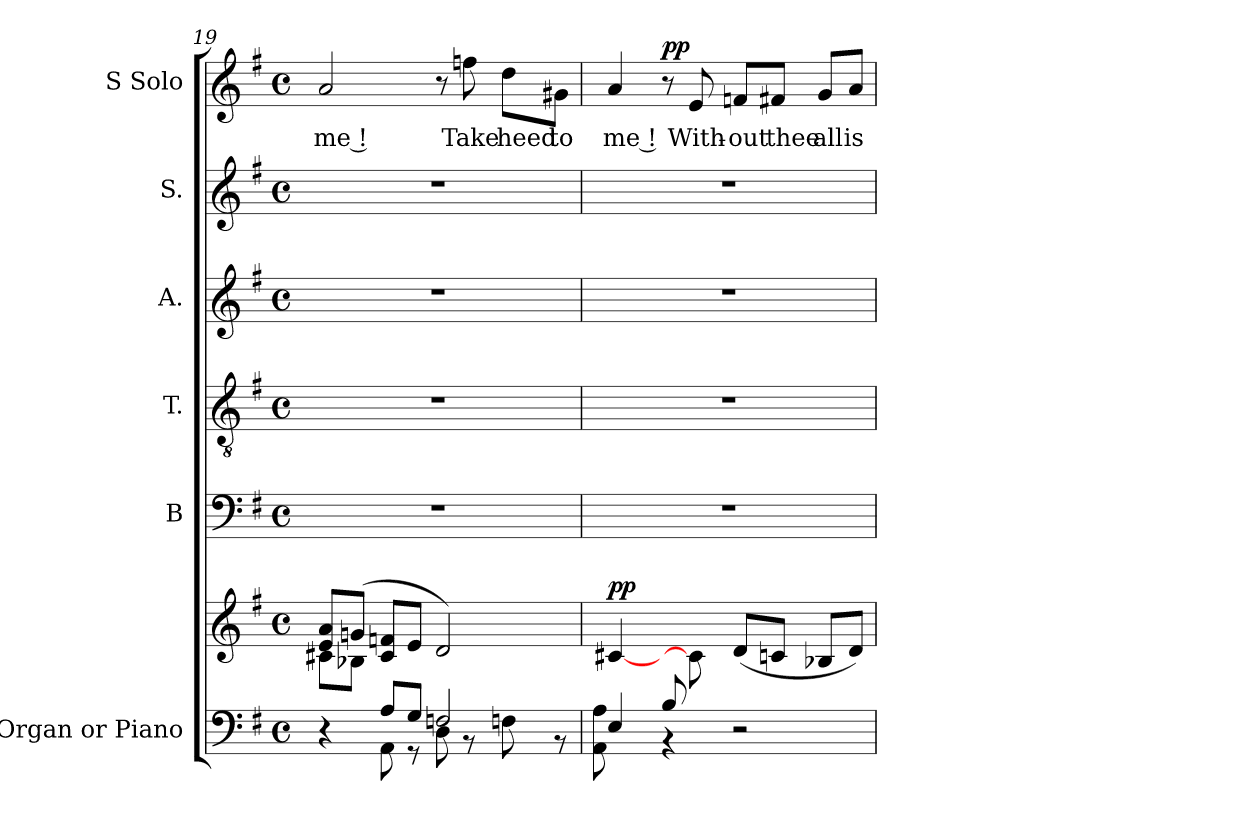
**kern	**kern	**dynam	**kern	**kern	**kern	**kern	**kern	**text	**dynam
*part6	*part6	*part6	*part5	*part4	*part3	*part2	*part1	*part1	*part1
*staff7	*staff6	*staff6/7	*staff5	*staff4	*staff3	*staff2	*staff1	*staff1	*staff1
*I"Organ or  Piano	*	*	*I"B	*I"T.	*I"A.	*I"S.	*I"S    Solo	*	*
*	*	*	*I'B.	*I'T.	*I'A.	*I'S.	*I'S.	*	*
!!LO:PB:g=z
*clefF4	*clefG2	*	*clefF4	*clefGv2	*clefG2	*clefG2	*clefG2	*	*
*	*	*	*	*ITrd7c12	*	*	*	*	*
*k[f#]	*k[f#]	*	*k[f#]	*k[f#]	*k[f#]	*k[f#]	*k[f#]	*	*
*G:	*G:	*	*G:	*G:	*G:	*G:	*G:	*	*
*M4/4	*M4/4	*	*M4/4	*M4/4	*M4/4	*M4/4	*M4/4	*	*
*met(c)	*met(c)	*	*met(c)	*met(c)	*met(c)	*met(c)	*met(c)	*	*
=19	=19	=19	=19	=19	=19	=19	=19	=19	=19
*^	*^	*	*	*	*	*	*	*	*
4ryy	4r	8e/ 8a/L	8c#X\L	.	1r	1r	1r	1r	2a/	me !	.
.	.	(8gn/J	8B-X\J	.	.	.	.	.	.	.	.
8A/L	8AA\	8c#/ 8fn/L	2.ryy	.	.	.	.	.	.	.	.
8G/J	8r	8e/J	.	.	.	.	.	.	.	.	.
2Fn/	8D\	2d/)	.	.	.	.	.	.	8r	.	.
.	8r	.	.	.	.	.	.	.	8ffn\	Take	.
.	8Fn\	.	.	.	.	.	.	.	8dd\L	heed	.
.	8r	.	.	.	.	.	.	.	8g#X\J	to	.
*	*	*v	*v	*	*	*	*	*	*	*	*
!!LO:LB:g=z
=20	=20	=20	=20	=20	=20	=20	=20	=20	=20	=20
*	*^	*	*	*	*	*	*	*	*	*
!	!	!	!	!LO:DY:a	!	!	!	!	!	!	!
4ryy	4E/	8AA\ 8A\	[4c#X/	pp	1r	1r	1r	1r	4a/	me !	.
.	.	2..ryy	.	.	.	.	.	.	.	.	.
!	!	!	!	!	!	!	!	!	!	!	!LO:DY:a
8B/	4r	.	8ryy	.	.	.	.	.	8r	.	pp
2ryy	.	.	8c#\]	.	.	.	.	.	8e/	With-	.
.	2r	.	(8d/L	.	.	.	.	.	8fn/L	-out	.
.	.	.	8cn/J	.	.	.	.	.	8f#X/J	thee	.
.	.	.	8B-X/L	.	.	.	.	.	8g/L	all	.
8ryy	.	.	8d/J)	.	.	.	.	.	8a/J	is	.
*v	*v	*v	*	*	*	*	*	*	*	*	*
=	=	=	=	=	=	=	=	=	=
*-	*-	*-	*-	*-	*-	*-	*-	*-	*-
